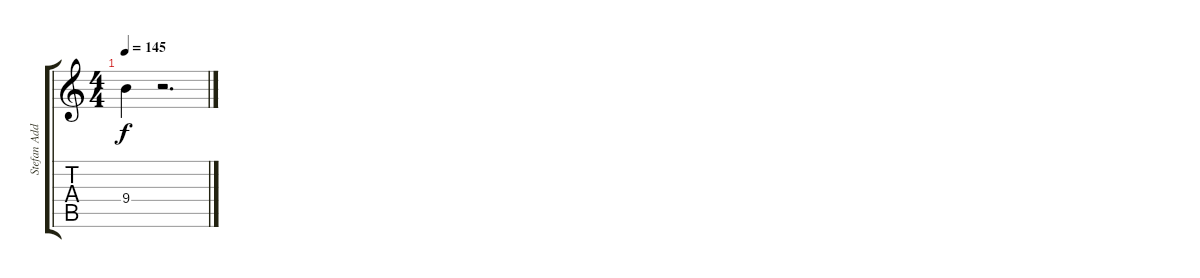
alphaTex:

\track ("Stefan Add." "Stefan Add") {instrument distortionguitar}
\staff {score tabs}
\tuning (E4 B3 G3 D3 A2 E2) {hide}
\ts (4 4)
\tempo 145
\clef g2
\ks c
9.4.4{dy f} r.2{d}
